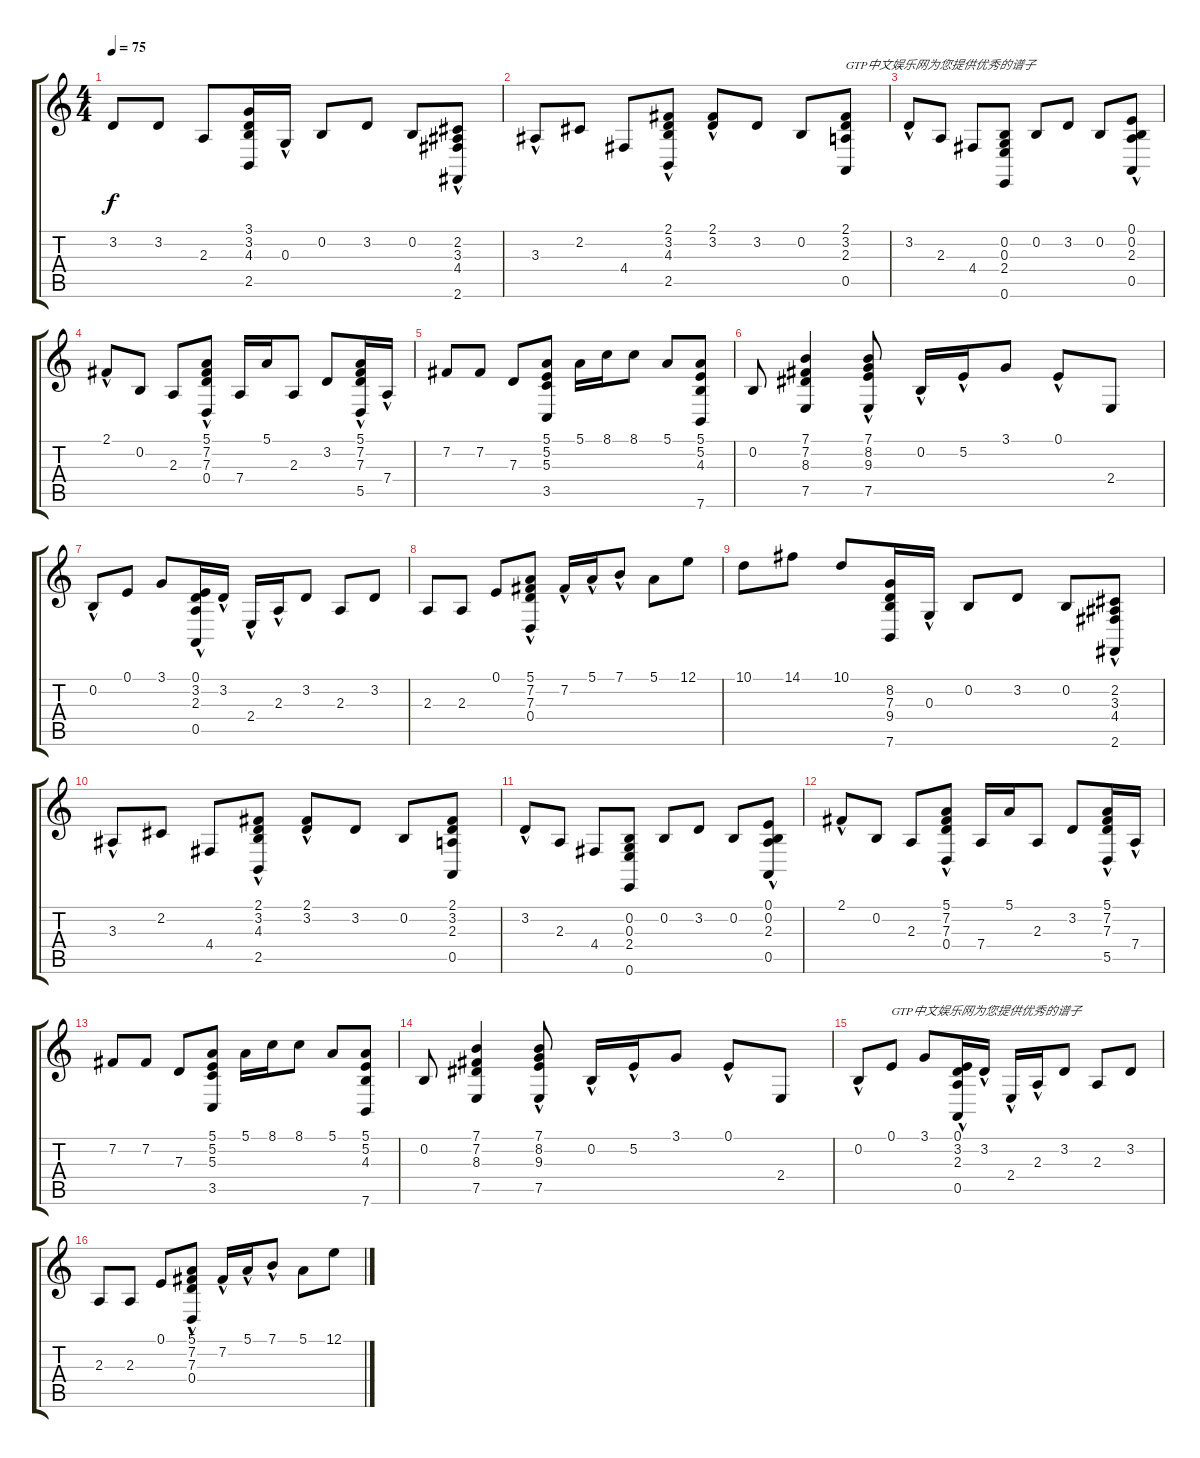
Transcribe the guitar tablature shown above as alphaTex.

\track "" {instrument acousticgrandpiano}
\staff {score tabs}
\tuning (E4 B3 G3 D3 A2 E2) {hide}
\ts (4 4)
\tempo 75
\clef g2
\ks c
3.2.8{dy f instrument acousticgrandpiano} 3.2.8 2.3.8 (3.1 3.2 4.3 2.5).16 0.3{hac}.16 0.2.8 3.2.8 0.2.8 (2.2 3.3 4.4{hac} 2.6).8 |
3.3{hac}.8 2.2.8 4.4.8 (2.1 3.2 4.3{hac} 2.5).8 (2.1{hac} 3.2).8 3.2.8 0.2.8 (2.1 3.2 2.3 0.5).8{txt "GTP中文娱乐网为您提供优秀的谱子"} |
3.2{hac}.8 2.3.8 4.4.8 (0.2 0.3 2.4 0.6).8 0.2.8 3.2.8 0.2.8 (0.1 0.2 2.3{hac} 0.5).8 |
2.1{hac}.8 0.2.8 2.3.8 (5.1{hac} 7.2 7.3{hac} 0.4).8 7.4.16 5.1.16 2.3.8 3.2.8 (5.1 7.2 7.3{hac} 5.5).16 7.4{hac}.16 |
7.2.8 7.2.8 7.3.8 (5.1 5.2 5.3 3.5).8 5.1.16 8.1.16 8.1.8 5.1.8 (5.1 5.2 4.3 7.6).8 |
0.2.8 (7.1 7.2 8.3 7.5).4 (7.1 8.2 9.3{hac} 7.5).8 0.2{hac}.16 5.2{hac}.16 3.1.8 0.1{hac}.8 2.4.8 |
0.2{hac}.8 0.1.8 3.1.8 (0.1{hac} 3.2 2.3{hac} 0.5).16 3.2{hac}.16 2.4{hac}.16 2.3{hac}.16 3.2.8 2.3.8 3.2.8 |
2.3.8 2.3.8 0.1.8 (5.1{hac} 7.2 7.3 0.4).8 7.2{hac}.16 5.1{hac}.16 7.1{hac}.8 5.1.8 12.1.8 |
10.1.8 14.1.8 10.1.8 (8.2 7.3 9.4 7.6).16 0.3{hac}.16 0.2.8 3.2.8 0.2.8 (2.2 3.3 4.4{hac} 2.6).8 |
3.3{hac}.8 2.2.8 4.4.8 (2.1 3.2 4.3{hac} 2.5).8 (2.1{hac} 3.2).8 3.2.8 0.2.8 (2.1 3.2 2.3 0.5).8 |
3.2{hac}.8 2.3.8 4.4.8 (0.2 0.3 2.4 0.6).8 0.2.8 3.2.8 0.2.8 (0.1 0.2 2.3{hac} 0.5).8 |
2.1{hac}.8 0.2.8 2.3.8 (5.1{hac} 7.2 7.3{hac} 0.4).8 7.4.16 5.1.16 2.3.8 3.2.8 (5.1 7.2 7.3{hac} 5.5).16 7.4{hac}.16 |
7.2.8 7.2.8 7.3.8 (5.1 5.2 5.3 3.5).8 5.1.16 8.1.16 8.1.8 5.1.8 (5.1 5.2 4.3 7.6).8 |
0.2.8 (7.1 7.2 8.3 7.5).4 (7.1 8.2 9.3{hac} 7.5).8 0.2{hac}.16 5.2{hac}.16 3.1.8 0.1{hac}.8 2.4.8 |
0.2{hac}.8 0.1.8{txt "GTP中文娱乐网为您提供优秀的谱子"} 3.1.8 (0.1{hac} 3.2 2.3{hac} 0.5).16 3.2{hac}.16 2.4{hac}.16 2.3{hac}.16 3.2.8 2.3.8 3.2.8 |
2.3.8 2.3.8 0.1.8 (5.1{hac} 7.2 7.3 0.4).8 7.2{hac}.16 5.1{hac}.16 7.1{hac}.8 5.1.8 12.1.8
